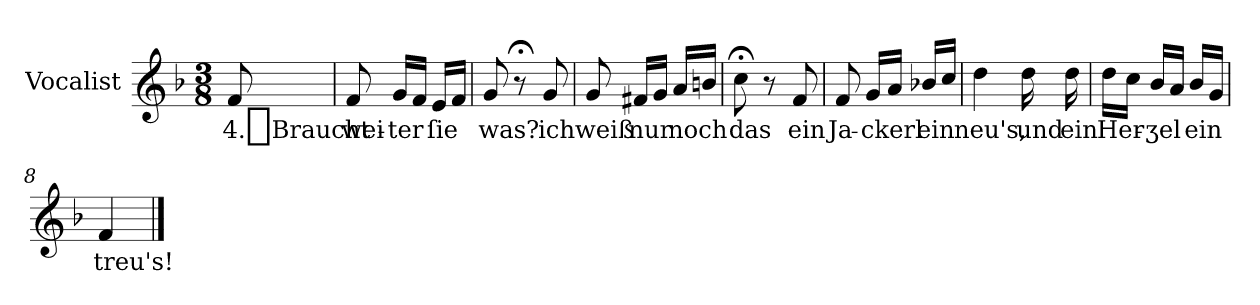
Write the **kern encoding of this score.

**kern	**text
*part1	*part1
*staff1	*staff1
*I"Vocalist	*
*k[b-]	*
*F:	*
*M3/8	*
=	=
8f	4._Braucht
=1	=1
8f	wei-
16gLL	-ter
16fJJ	.
16eLL	ſie
16fJJ	.
=2	=2
8g	was?
8r;<	.
8g	ich
=3	=3
8g	weiß
16f#XLL	nur
16gJJ	.
16aLL	noch
16bnJJ	.
=4	=4
8cc;<	das
8r	.
8f	ein
=5	=5
8f	Ja-
16gLL	-ckerl
16aJJ	.
16b-X/LL	ein
16ccJJ	.
=6	=6
4dd	neu's,
16dd	und
16dd	ein
=7	=7
16ddLL	Her-
16ccJJ	.
16b-LL	-ʒel
16aJJ	.
16b-/LL	ein
16gJJ	.
=8	=8
4f	treu's!
==	==
*-	*-
